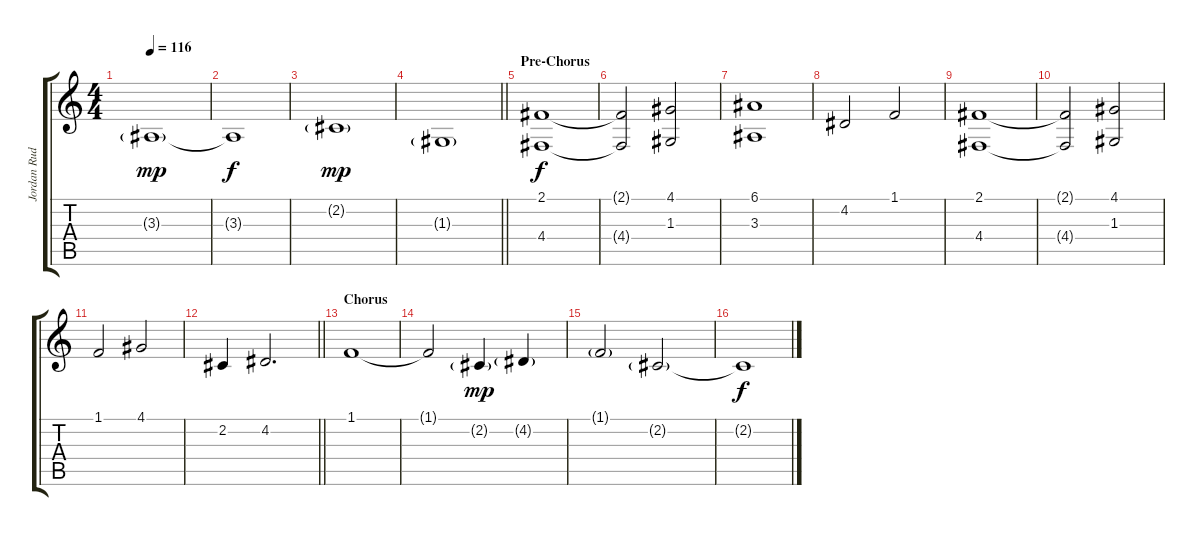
\track ("Jordan Rudes [Strings]" "Jordan Rud") {instrument stringensemble1}
\staff {score tabs}
\tuning (E4 B3 G3 D3 A2 E2) {hide}
\ts (4 4)
\tempo 116
\clef g2
\ks c
3.3{g}.1{dy mp} |
3.3{t}.1{dy f} |
2.2{g}.1{dy mp} |
\barLineRight lightlight
1.3{g}.1 |
\section ("" "Pre-Chorus")
(2.1 4.4).1{dy f} |
(2.1{t} 4.4{t}).2 (4.1 1.3).2 |
(6.1 3.3).1 |
4.2.2 1.1.2 |
(2.1 4.4).1 |
(2.1{t} 4.4{t}).2 (4.1 1.3).2 |
1.1.2 4.1.2 |
\barLineRight lightlight
2.2.4 4.2.2{d} |
\section ("" "Chorus")
1.1.1 |
1.1{t}.2 2.2{g}.4{dy mp} 4.2{g}.4 |
1.1{g}.2 2.2{g}.2 |
2.2{t}.1{dy f}
